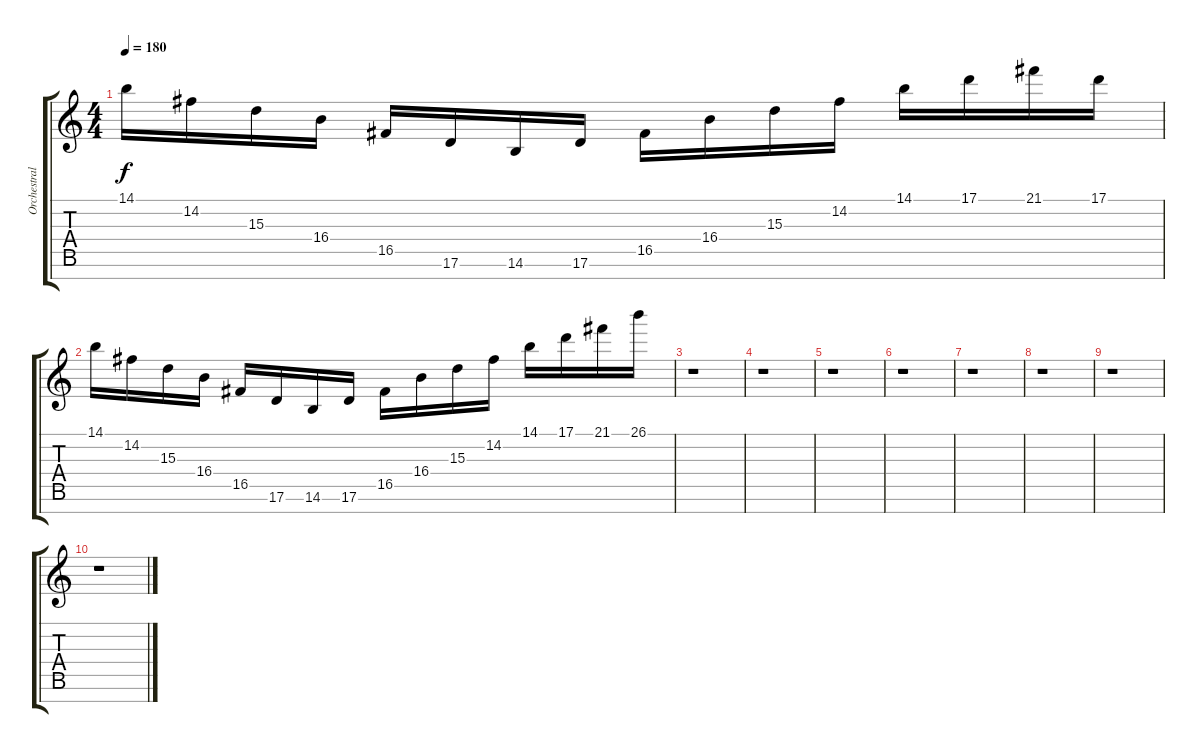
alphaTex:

\track ("Orchestral Harp" "Orchestral") {instrument orchestralharp}
\staff {score tabs}
\tuning (A4 E4 B3 G3 D3 A2 E2) {hide}
\ts (4 4)
\tempo 180
\clef g2
\ks c
14.1.16{dy f} 14.2.16 15.3.16 16.4.16 16.5.16 17.6.16 14.6.16 17.6.16 16.5.16 16.4.16 15.3.16 14.2.16 14.1.16 17.1.16 21.1.16 17.1.16 |
14.1.16 14.2.16 15.3.16 16.4.16 16.5.16 17.6.16 14.6.16 17.6.16 16.5.16 16.4.16 15.3.16 14.2.16 14.1.16 17.1.16 21.1.16 26.1.16 |
r.1 |
r.1 |
r.1 |
r.1 |
r.1 |
r.1 |
r.1 |
r.1
